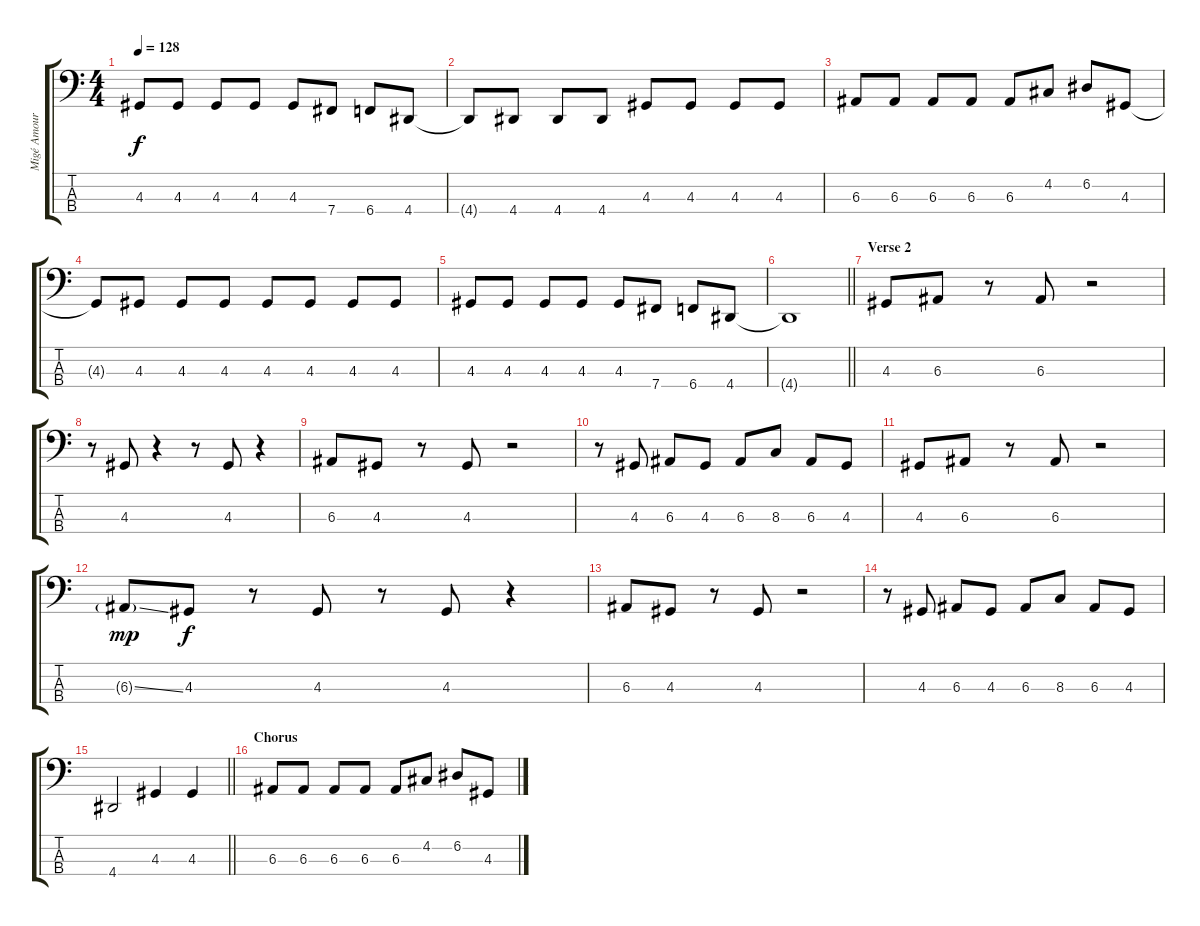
\track ("Migé Amour (Bass)" "Migé Amour") {instrument electricbasspick}
\staff {score tabs}
\tuning (D2 A1 E1 B0) {hide}
\ts (4 4)
\tempo 128
\clef f4
\ks c
4.3.8{dy f} 4.3.8 4.3.8 4.3.8 4.3.8 7.4.8 6.4.8 4.4.8 |
4.4{t}.8 4.4.8 4.4.8 4.4.8 4.3.8 4.3.8 4.3.8 4.3.8 |
6.3.8 6.3.8 6.3.8 6.3.8 6.3.8 4.2.8 6.2.8 4.3.8 |
4.3{t}.8 4.3.8 4.3.8 4.3.8 4.3.8 4.3.8 4.3.8 4.3.8 |
4.3.8 4.3.8 4.3.8 4.3.8 4.3.8 7.4.8 6.4.8 4.4.8 |
\barLineRight lightlight
4.4{t}.1 |
\section ("" "Verse 2")
4.3.8 6.3.8 r.8 6.3.8 r.2 |
r.8 4.3.8 r.4 r.8 4.3.8 r.4 |
6.3.8 4.3.8 r.8 4.3.8 r.2 |
r.8 4.3.8 6.3.8 4.3.8 6.3.8 8.3.8 6.3.8 4.3.8 |
4.3.8 6.3.8 r.8 6.3.8 r.2 |
6.3{ss g}.8{dy mp} 4.3.8{dy f} r.8 4.3.8 r.8 4.3.8 r.4 |
6.3.8 4.3.8 r.8 4.3.8 r.2 |
r.8 4.3.8 6.3.8 4.3.8 6.3.8 8.3.8 6.3.8 4.3.8 |
\barLineRight lightlight
4.4.2 4.3.4 4.3.4 |
\section ("" "Chorus")
6.3.8 6.3.8 6.3.8 6.3.8 6.3.8 4.2.8 6.2.8 4.3.8
